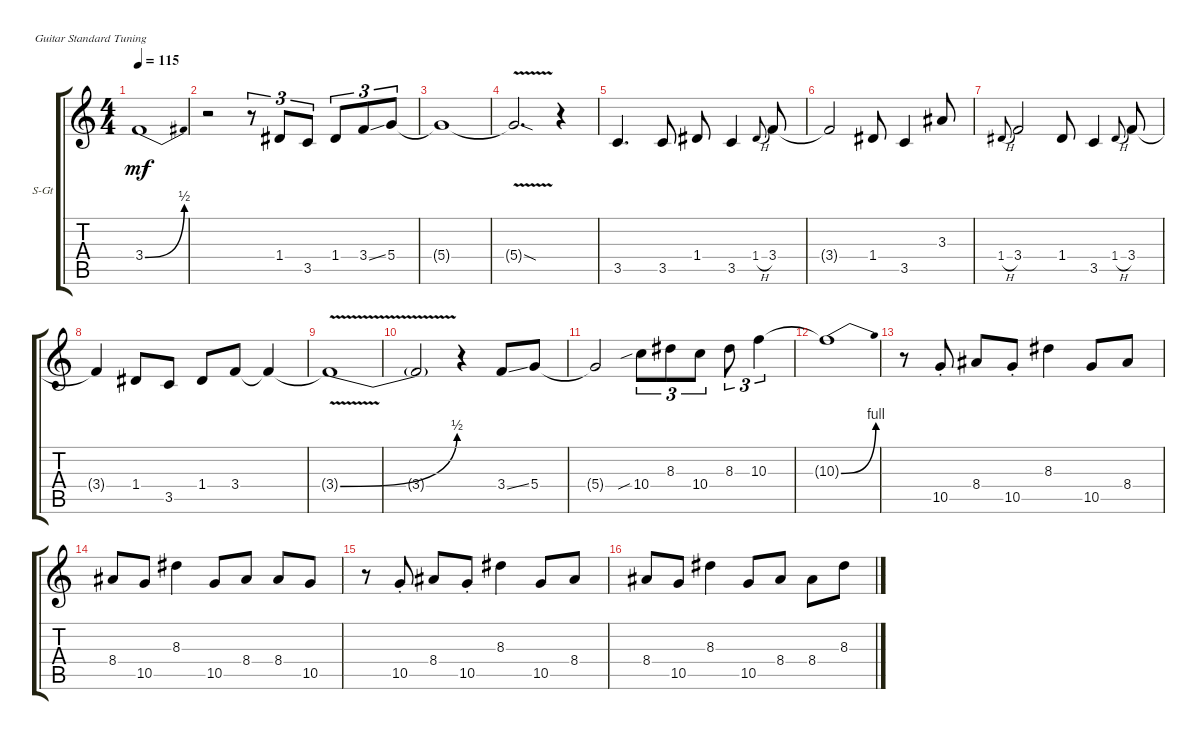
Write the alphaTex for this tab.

\defaultSystemsLayout 4
\bracketExtendMode groupsimilarinstruments
\firstSystemTrackNameOrientation horizontal
\otherSystemsTrackNameOrientation horizontal
\track ("Steel Guitar" "S-Gt") {instrument acousticguitarsteel}
\staff {score tabs}
\tuning (E4 B3 G3 D3 A2 E2)
\ts (4 4)
\tempo 115
\clef g2
\ks c
3.4{be (bend 0 0 59.4 2) t}.1{dy mf} |
r.2 r.8{tu (3 2)} 1.4.8{tu (3 2)} 3.5.8{tu (3 2)} 1.4.8{tu (3 2)} 3.4{ss}.8{tu (3 2)} 5.4.8{tu (3 2)} |
5.4{t}.1 |
5.4{v sod t}.2{d} r.4 |
3.5.4{d} 3.5.8 1.4.8 3.5.4 1.4{h}.8{gr onbeat} 3.4.8 |
3.4{t}.2 1.4.8 3.5.4 3.3.8 |
1.4{h}.8{gr onbeat} 3.4.2 1.4.8 3.5.4 1.4{h}.8{gr onbeat} 3.4.8 |
3.4{t}.4 1.4.8 3.5.8 1.4.8 3.4.8 3.4{t}.4 |
3.4{be (bend 0 0 60 2) v t}.1 |
3.4{t}.2 r.4 3.4{ss}.8 5.4.8 |
5.4{t}.2 10.4{sib}.8{tu (3 2)} 8.3.8{tu (3 2)} 10.4.8{tu (3 2)} 8.3.8{tu (3 2)} 10.3.4{tu (3 2)} |
10.3{be (bend 0 0 60 4) t}.1 |
r.8 10.5{st}.8 8.4.8 10.5{st}.8 8.3.4 10.5.8 8.4.8 |
8.4.8 10.5.8 8.3.4 10.5.8 8.4.8 8.4.8 10.5.8 |
r.8 10.5{st}.8 8.4.8 10.5{st}.8 8.3.4 10.5.8 8.4.8 |
8.4.8 10.5.8 8.3.4 10.5.8 8.4.8 8.4.8 8.3.8
